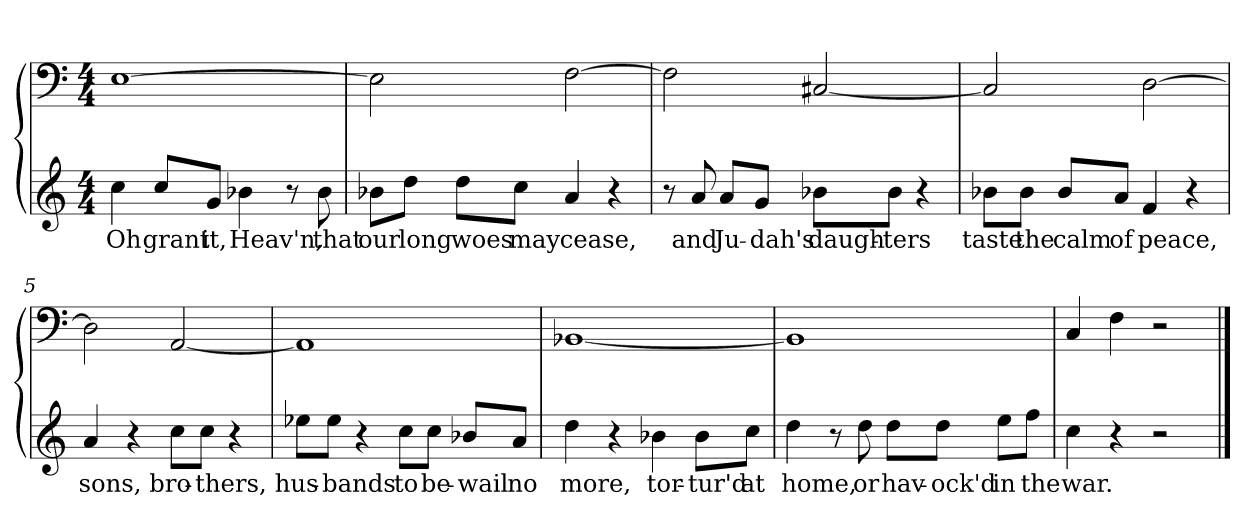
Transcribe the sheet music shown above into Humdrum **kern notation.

**kern	**text	**kern
*part1	*part1	*part1
*staff2	*staff2	*staff1
*clefG2	*	*clefF4
*k[]	*	*k[]
*a:	*	*a:
*M4/4	*	*M4/4
=1	=1	=1
4cc\	Oh	[1E\
8cc/L	grant	.
8g/J	it,	.
4b-X\	Heav'n,	.
8r	.	.
8b-\	that	.
=2	=2	=2
8b-X\L	our	2E\]
8dd\J	long	.
8dd\L	woes	.
8cc\J	may	.
4a/	cease,	[2F\
4r	.	.
=3	=3	=3
8r	.	2F\]
8a/	and	.
8a/L	Ju-	.
8g/J	-dah's	.
8b-X\L	daugh-	[2C#X/
8b-\J	-ters	.
4r	.	.
=4	=4	=4
8b-X\L	taste	2C#/]
8b-\J	the	.
8b-/L	calm	.
8a/J	of	.
4f/	peace,	[2D\
4r	.	.
=5	=5	=5
4a/	sons,	2D\]
4r	.	.
8cc\L	bro-	[2AA/
8cc\J	-thers,	.
4r	.	.
=6	=6	=6
8ee-X\L	hus-	1AA/]
8ee-\J	-bands	.
4r	.	.
8cc\L	to	.
8cc\J	be-	.
8b-X/L	-wail	.
8a/J	no	.
=7	=7	=7
4dd\	more,	[1BB-X/
4r	.	.
4b-X\	tor-	.
8b-\L	-tur'd	.
8cc\J	at	.
=8	=8	=8
4dd\	home,	1BB-/]
8r	.	.
8dd\	or	.
8dd\L	hav-	.
8dd\J	-ock'd	.
8ee\L	in	.
8ff\J	the	.
=9	=9	=9
4cc\	war.	4C/
4r	.	4F\
2r	.	2r
==	==	==
*-	*-	*-
